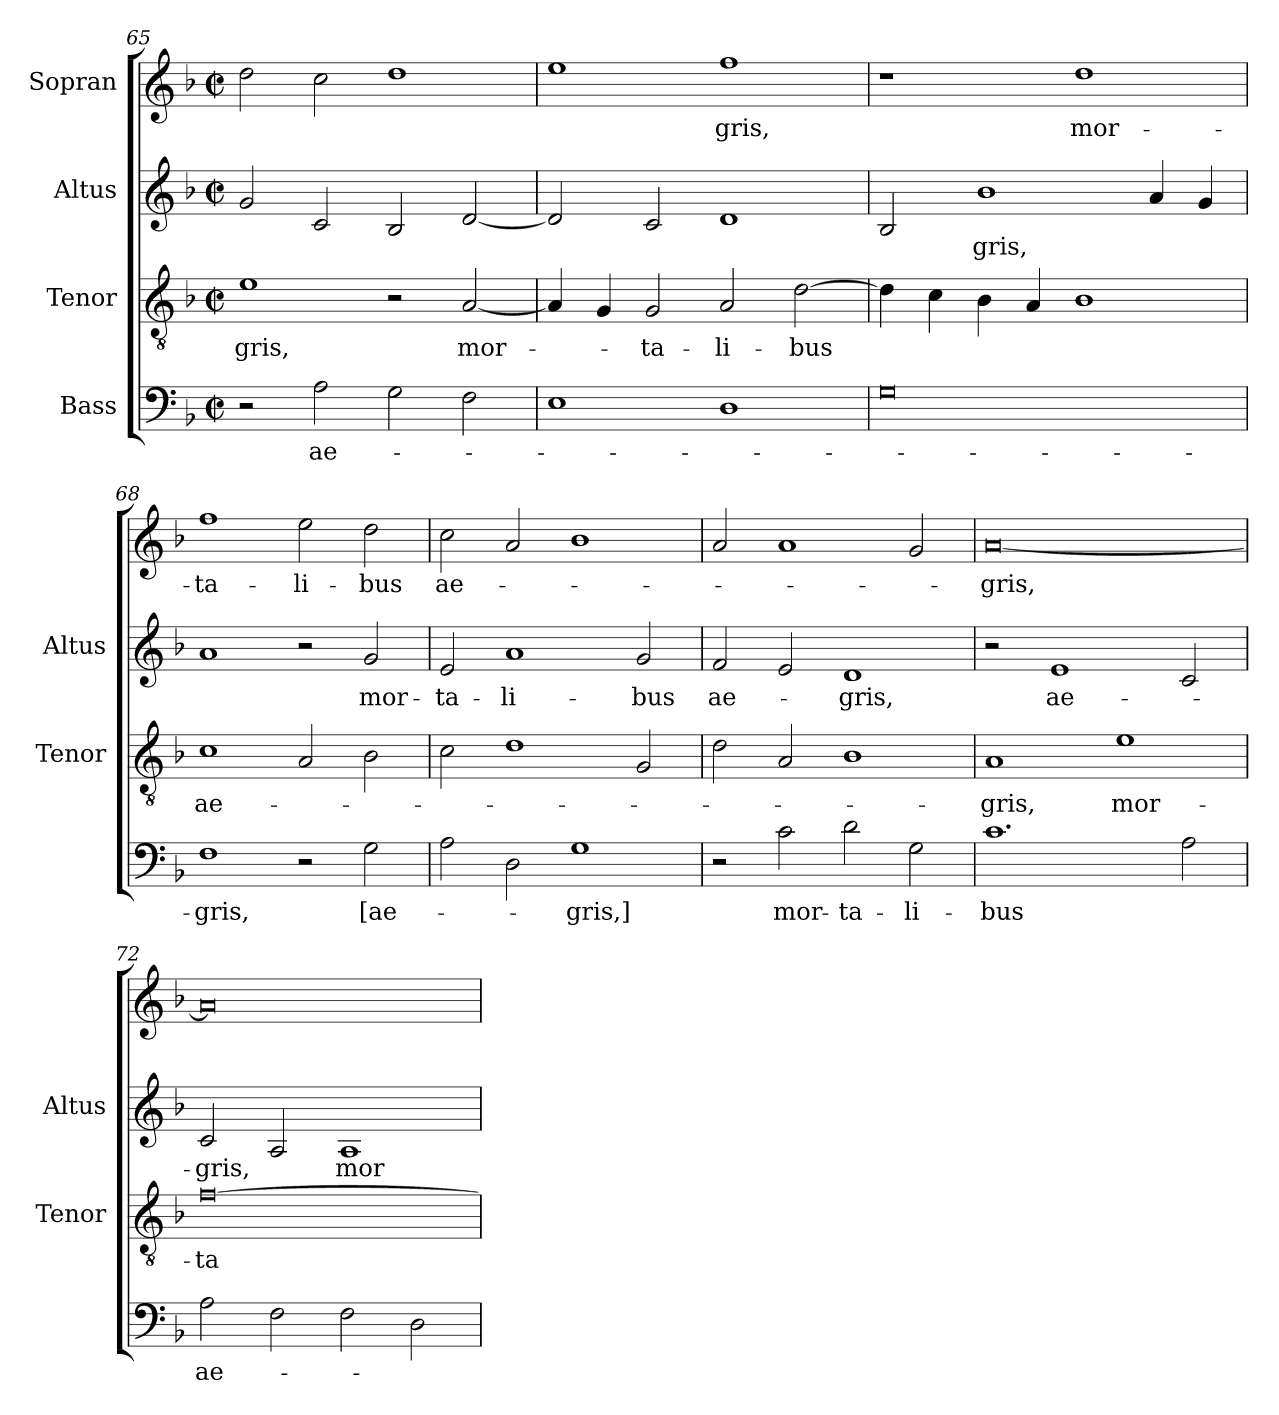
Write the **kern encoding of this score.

**kern	**text	**kern	**text	**kern	**text	**kern	**text
*part4	*part4	*part3	*part3	*part2	*part2	*part1	*part1
*staff4	*staff4	*staff3	*staff3	*staff2	*staff2	*staff1	*staff1
*I"Bass	*	*I"Tenor	*	*I"Altus	*	*I"Sopran	*
*	*	*I'Tenor	*	*I'Altus	*	*	*
!!LO:LB:g=z
*clefF4	*	*clefGv2	*	*clefG2	*	*clefG2	*
*	*	*ITrd7c12	*	*	*	*	*
*k[b-]	*	*k[b-]	*	*k[b-]	*	*k[b-]	*
*F:	*	*F:	*	*F:	*	*F:	*
*M2/2	*	*M2/2	*	*M2/2	*	*M2/2	*
*met(c|)	*	*met(c|)	*	*met(c|)	*	*met(c|)	*
=65	=65	=65	=65	=65	=65	=65	=65
!	!	!	!LO:LY:b:color=#000000	!	!	!	!
2r	.	1Ei	-gris,	2gi/	.	2ddi\	.
!	!LO:LY:b:color=#000000	!	!	!	!	!	!
2Ai\	ae-	.	.	2ci/	.	2cci\	.
2Gi\	.	2r	.	2B-i/	.	1ddi	.
!	!	!	!LO:LY:b:color=#000000	!	!	!	!
2Fi\	.	[<2AAi/	mor-	[<2di/	.	.	.
=66	=66	=66	=66	=66	=66	=66	=66
1Ei	.	4AAi/]	.	2di/]	.	1eei	.
.	.	4GGi/	.	.	.	.	.
!	!	!	!LO:LY:b:color=#000000	!	!	!	!
.	.	2GGi/	-ta-	2ci/	.	.	.
!	!	!	!LO:LY:b:color=#000000	!	!	!	!
!	!	!	!	!	!	!	!LO:LY:b:color=#000000
1Di	.	2AAi/	-li-	1di	.	1ffi	-gris,
!	!	!	!LO:LY:b:color=#000000	!	!	!	!
.	.	[>2Di\	-bus	.	.	.	.
=67	=67	=67	=67	=67	=67	=67	=67
0Gi	.	4Di\]	.	2B-i/	.	1r	.
.	.	4Ci\	.	.	.	.	.
!	!	!	!	!	!LO:LY:b:color=#000000	!	!
.	.	4BB-i\	.	1b-i	-gris,	.	.
.	.	4AAi/	.	.	.	.	.
!	!	!	!	!	!	!	!LO:LY:b:color=#000000
.	.	1BB-i	.	.	.	1ddi	mor-
.	.	.	.	4ai/	.	.	.
.	.	.	.	4gi/	.	.	.
=68	=68	=68	=68	=68	=68	=68	=68
!	!LO:LY:b:color=#000000	!	!	!	!	!	!
!	!	!	!LO:LY:b:color=#000000	!	!	!	!
!	!	!	!	!	!	!	!LO:LY:b:color=#000000
1Fi	-gris,	1Ci	ae-	1ai	.	1ffi	-ta-
!	!	!	!	!	!	!	!LO:LY:b:color=#000000
2r	.	2AAi/	.	2r	.	2eei\	-li-
!	!LO:LY:b:color=#000000	!	!	!	!	!	!
!	!	!	!	!	!LO:LY:b:color=#000000	!	!
!	!	!	!	!	!	!	!LO:LY:b:color=#000000
2Gi\	[ae-	2BB-i\	.	2gi/	mor-	2ddi\	-bus
=69	=69	=69	=69	=69	=69	=69	=69
!	!	!	!	!	!LO:LY:b:color=#000000	!	!
!	!	!	!	!	!	!	!LO:LY:b:color=#000000
2Ai\	.	2Ci\	.	2ei/	-ta-	2cci\	ae-
!	!	!	!	!	!LO:LY:b:color=#000000	!	!
2Di\	.	1Di	.	1ai	-li-	2ai/	.
!	!LO:LY:b:color=#000000	!	!	!	!	!	!
1Gi	-gris,]	.	.	.	.	1b-i	.
!	!	!	!	!	!LO:LY:b:color=#000000	!	!
.	.	2GGi/	.	2gi/	-bus	.	.
=70	=70	=70	=70	=70	=70	=70	=70
!	!	!	!	!	!LO:LY:b:color=#000000	!	!
2r	.	2Di\	.	2fi/	ae-	2ai/	.
!	!LO:LY:b:color=#000000	!	!	!	!	!	!
2ci\	mor-	2AAi/	.	2ei/	.	1ai	.
!	!LO:LY:b:color=#000000	!	!	!	!	!	!
!	!	!	!	!	!LO:LY:b:color=#000000	!	!
2di\	-ta-	1BB-i	.	1di	-gris,	.	.
!	!LO:LY:b:color=#000000	!	!	!	!	!	!
2Gi\	-li-	.	.	.	.	2gi/	.
=71	=71	=71	=71	=71	=71	=71	=71
!	!LO:LY:b:color=#000000	!	!	!	!	!	!
!	!	!	!LO:LY:b:color=#000000	!	!	!	!
!	!	!	!	!	!	!	!LO:LY:b:color=#000000
1.ci	-bus	1AAi	-gris,	2r	.	[<0ai	-gris,
!	!	!	!	!	!LO:LY:b:color=#000000	!	!
.	.	.	.	1ei	ae-	.	.
!	!	!	!LO:LY:b:color=#000000	!	!	!	!
.	.	1Ei	mor-	.	.	.	.
2Ai\	.	.	.	2ci/	.	.	.
!!LO:LB:g=z
=72	=72	=72	=72	=72	=72	=72	=72
!	!LO:LY:b:color=#000000	!	!	!	!	!	!
!	!	!	!LO:LY:b:color=#000000	!	!	!	!
!	!	!	!	!	!LO:LY:b:color=#000000	!	!
2Ai\	ae-	[>0Fi	-ta-	2ci/	-gris,	0ai]	.
2Fi\	.	.	.	2Ai/	.	.	.
!	!	!	!	!	!LO:LY:b:color=#000000	!	!
2Fi\	.	.	.	1Ai	mor-	.	.
2Di\	.	.	.	.	.	.	.
=	=	=	=	=	=	=	=
*-	*-	*-	*-	*-	*-	*-	*-
